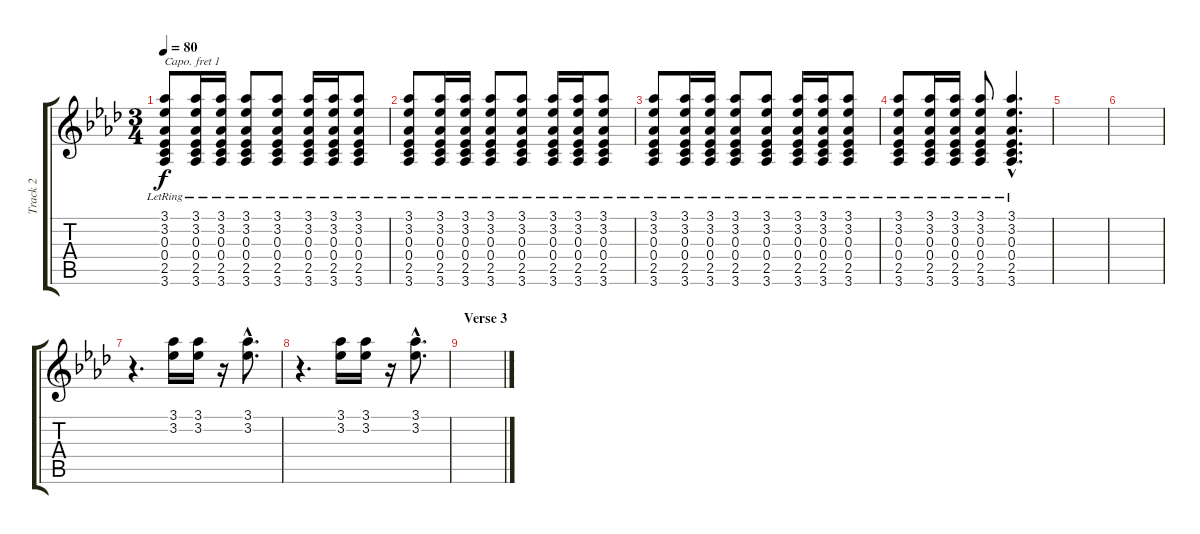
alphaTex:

\track ("Track 2" "Track 2") {instrument acousticguitarsteel}
\staff {score tabs}
\capo 1
\tuning (E4 B3 G3 D3 A2 E2) {hide}
\ts (3 4)
\tempo 80
\clef g2
\ks ab
(3.1{lr} 3.2{lr} 0.3{lr} 0.4{lr} 2.5{lr} 3.6{lr}).8{dy f} (3.1{lr} 3.2{lr} 0.3{lr} 0.4{lr} 2.5{lr} 3.6{lr}).16 (3.1{lr} 3.2{lr} 0.3{lr} 0.4{lr} 2.5{lr} 3.6{lr}).16 (3.1{lr} 3.2{lr} 0.3{lr} 0.4{lr} 2.5{lr} 3.6{lr}).8 (3.1{lr} 3.2{lr} 0.3{lr} 0.4{lr} 2.5{lr} 3.6{lr}).8 (3.1{lr} 3.2{lr} 0.3{lr} 0.4{lr} 2.5{lr} 3.6{lr}).16 (3.1{lr} 3.2{lr} 0.3{lr} 0.4{lr} 2.5{lr} 3.6{lr}).16 (3.1{lr} 3.2{lr} 0.3{lr} 0.4{lr} 2.5{lr} 3.6{lr}).8 |
(3.1{lr} 3.2{lr} 0.3{lr} 0.4{lr} 2.5{lr} 3.6{lr}).8 (3.1{lr} 3.2{lr} 0.3{lr} 0.4{lr} 2.5{lr} 3.6{lr}).16 (3.1{lr} 3.2{lr} 0.3{lr} 0.4{lr} 2.5{lr} 3.6{lr}).16 (3.1{lr} 3.2{lr} 0.3{lr} 0.4{lr} 2.5{lr} 3.6{lr}).8 (3.1{lr} 3.2{lr} 0.3{lr} 0.4{lr} 2.5{lr} 3.6{lr}).8 (3.1{lr} 3.2{lr} 0.3{lr} 0.4{lr} 2.5{lr} 3.6{lr}).16 (3.1{lr} 3.2{lr} 0.3{lr} 0.4{lr} 2.5{lr} 3.6{lr}).16 (3.1{lr} 3.2{lr} 0.3{lr} 0.4{lr} 2.5{lr} 3.6{lr}).8 |
(3.1{lr} 3.2{lr} 0.3{lr} 0.4{lr} 2.5{lr} 3.6{lr}).8 (3.1{lr} 3.2{lr} 0.3{lr} 0.4{lr} 2.5{lr} 3.6{lr}).16 (3.1{lr} 3.2{lr} 0.3{lr} 0.4{lr} 2.5{lr} 3.6{lr}).16 (3.1{lr} 3.2{lr} 0.3{lr} 0.4{lr} 2.5{lr} 3.6{lr}).8 (3.1{lr} 3.2{lr} 0.3{lr} 0.4{lr} 2.5{lr} 3.6{lr}).8 (3.1{lr} 3.2{lr} 0.3{lr} 0.4{lr} 2.5{lr} 3.6{lr}).16 (3.1{lr} 3.2{lr} 0.3{lr} 0.4{lr} 2.5{lr} 3.6{lr}).16 (3.1{lr} 3.2{lr} 0.3{lr} 0.4{lr} 2.5{lr} 3.6{lr}).8 |
(3.1{lr} 3.2{lr} 0.3{lr} 0.4{lr} 2.5{lr} 3.6{lr}).8 (3.1{lr} 3.2{lr} 0.3{lr} 0.4{lr} 2.5{lr} 3.6{lr}).16 (3.1{lr} 3.2{lr} 0.3{lr} 0.4{lr} 2.5{lr} 3.6{lr}).16 (3.1{lr} 3.2{lr} 0.3{lr} 0.4{lr} 2.5{lr} 3.6{lr}).8 (3.1{hac lr} 3.2{hac lr} 0.3{hac lr} 0.4{hac lr} 2.5{hac lr} 3.6{hac lr}).4{d} |
|
|
r.4{d} (3.1 3.2).16 (3.1 3.2).16 r.16 (3.1{hac} 3.2{hac}).8{d} |
r.4{d} (3.1 3.2).16 (3.1 3.2).16 r.16 (3.1{hac} 3.2{hac}).8{d} |
\section ("" "Verse 3")
